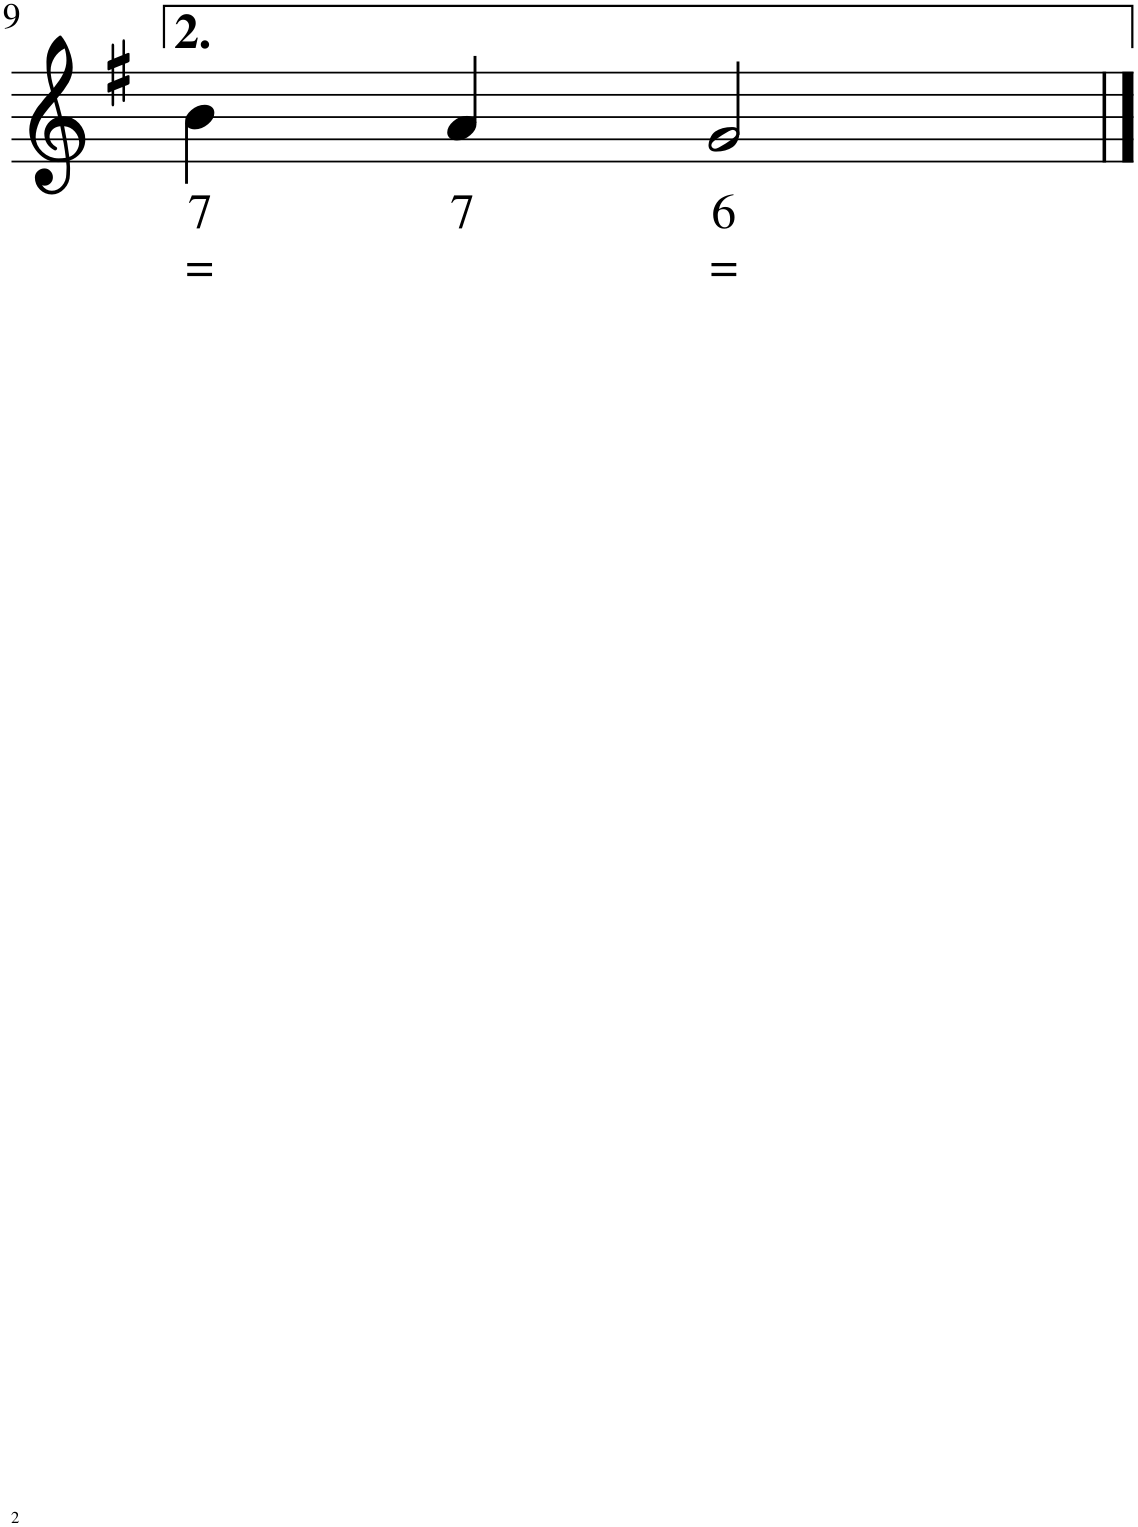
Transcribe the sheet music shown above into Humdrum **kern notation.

**kern	**text	**text
*part1	*part1	*part1
*staff1	*staff1	*staff1
*I"Accordeon	*	*
*I'Acc.	*	*
!!LO:PB:g=z
*clefG2	*	*
*k[f#]	*	*
*M4/4	*	*
=9	=9	=9
!	!LO:LY:b	!LO:LY:b
4b\	7	=
!	!LO:LY:b	!
4a/	7	.
!	!LO:LY:b	!LO:LY:b
2g/	6	=
==	==	==
*-	*-	*-
